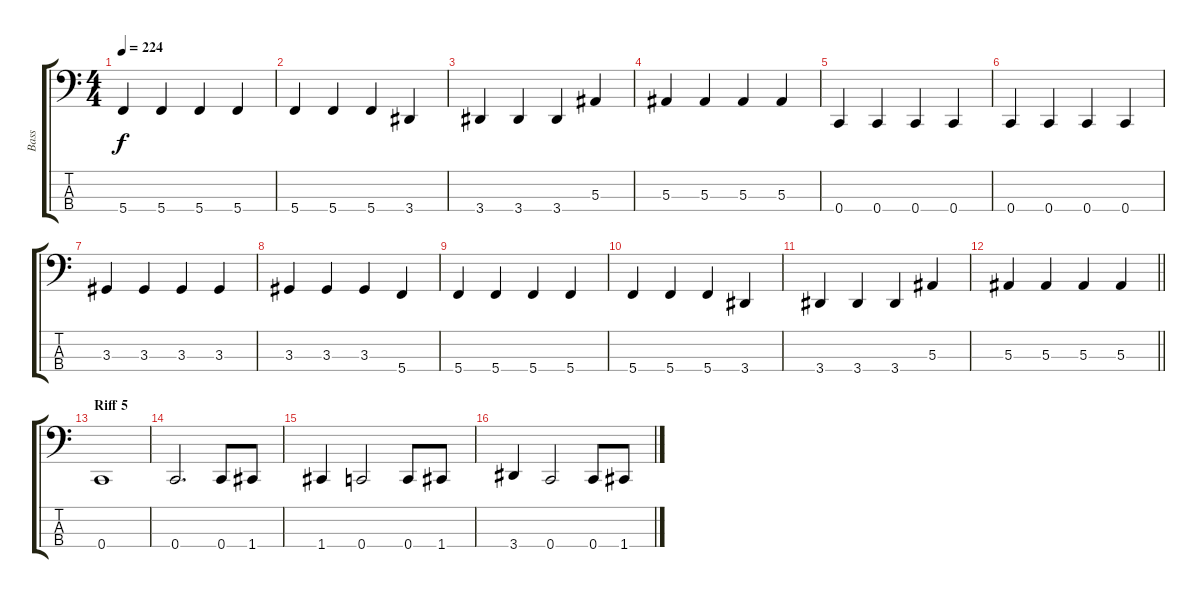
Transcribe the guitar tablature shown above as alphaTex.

\track ("Bass" "Bass") {instrument electricbassfinger}
\staff {score tabs}
\tuning (Eb2 Bb1 F1 C1) {hide}
\ts (4 4)
\tempo 224
\clef f4
\ks c
5.4.4{dy f} 5.4.4 5.4.4 5.4.4 |
5.4.4 5.4.4 5.4.4 3.4.4 |
3.4.4 3.4.4 3.4.4 5.3.4 |
5.3.4 5.3.4 5.3.4 5.3.4 |
0.4.4 0.4.4 0.4.4 0.4.4 |
0.4.4 0.4.4 0.4.4 0.4.4 |
3.3.4 3.3.4 3.3.4 3.3.4 |
3.3.4 3.3.4 3.3.4 5.4.4 |
5.4.4 5.4.4 5.4.4 5.4.4 |
5.4.4 5.4.4 5.4.4 3.4.4 |
3.4.4 3.4.4 3.4.4 5.3.4 |
\barLineRight lightlight
5.3.4 5.3.4 5.3.4 5.3.4 |
\section ("" "Riff 5")
0.4.1 |
0.4.2{d} 0.4.8 1.4.8 |
1.4.4 0.4.2 0.4.8 1.4.8 |
3.4.4 0.4.2 0.4.8 1.4.8
